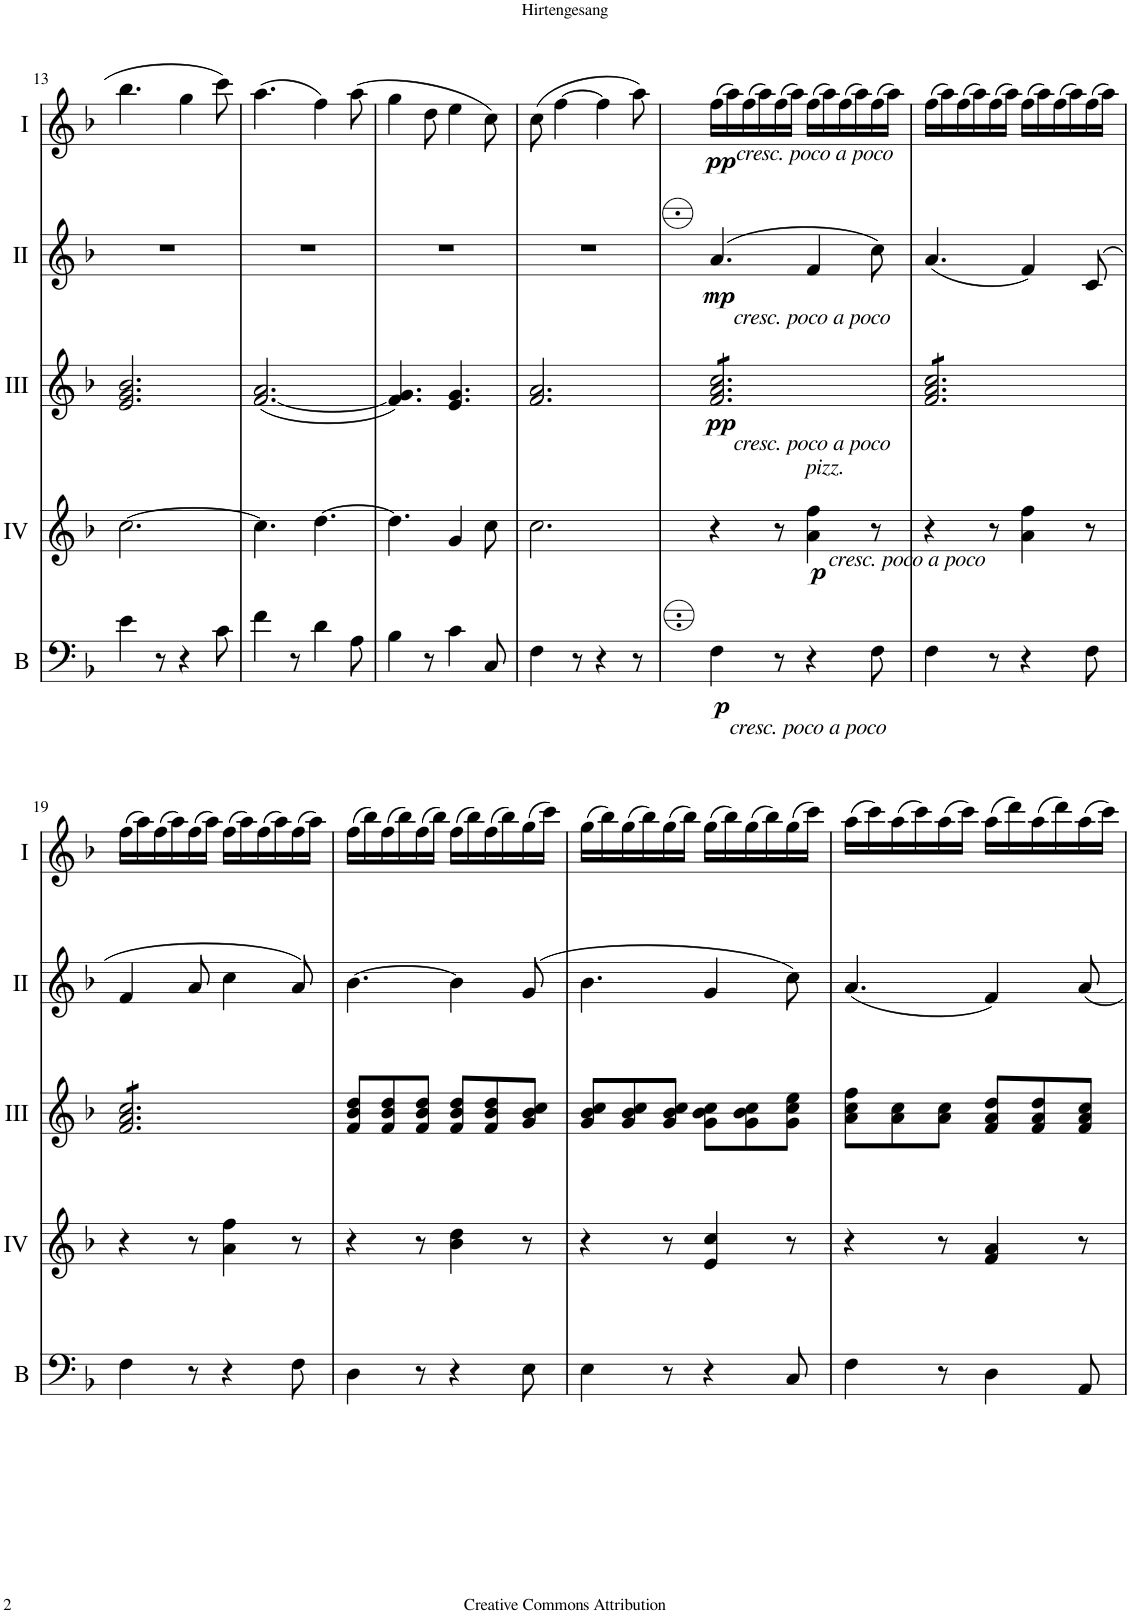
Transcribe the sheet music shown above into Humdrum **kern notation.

**kern	**dynam	**kern	**dynam	**kern	**dynam	**kern	**dynam	**kern	**dynam
*part5	*part5	*part4	*part4	*part3	*part3	*part2	*part2	*part1	*part1
*staff5	*staff5	*staff4	*staff4	*staff3	*staff3	*staff2	*staff2	*staff1	*staff1
*I"Bass	*	*I"Acc. 4	*	*I"Acc. 3	*	*I"Acc. 2	*	*I"Acc. 1	*
*I'B	*	*	*	*	*	*	*	*	*
!!LO:PB:g=z
*clefF4	*	*clefG2	*	*clefG2	*	*clefG2	*	*clefG2	*
*Trd7c12	*	*Trd7c12	*	*Trd7c12	*	*	*	*	*
*k[b-]	*	*k[b-]	*	*k[b-]	*	*k[b-]	*	*k[b-]	*
*M6/8	*	*M6/8	*	*M6/8	*	*M6/8	*	*M6/8	*
=13	=13	=13	=13	=13	=13	=13	=13	=13	=13
4e\	.	[2.cc\	.	2.e/ 2.g/ 2.b-/	.	2.r	.	4.bb-\	.
8r	.	.	.	.	.	.	.	.	.
4r	.	.	.	.	.	.	.	4gg\	.
8c\	.	.	.	.	.	.	.	8ccc\	.
=14	=14	=14	=14	=14	=14	=14	=14	=14	=14
4f\	.	4.cc\]	.	([2.f/ 2.a/	.	2.r	.	(4.aa\	.
8r	.	.	.	.	.	.	.	.	.
4d\	.	[4.dd\	.	.	.	.	.	4ff\)	.
8A\	.	.	.	.	.	.	.	(8aa\	.
=15	=15	=15	=15	=15	=15	=15	=15	=15	=15
4B-\	.	4.dd\]	.	4.f/] 4.g/)	.	2.r	.	4gg\	.
8r	.	.	.	.	.	.	.	8dd\	.
4c\	.	4g/	.	4.e/ 4.g/	.	.	.	4ee\	.
8C/	.	8cc\	.	.	.	.	.	8cc\)	.
=16	=16	=16	=16	=16	=16	=16	=16	=16	=16
4F\	.	2.cc\	.	2.f/ 2.a/	.	2.r	.	(8cc\	.
.	.	.	.	.	.	.	.	[4ff\	.
8r	.	.	.	.	.	.	.	.	.
4r	.	.	.	.	.	.	.	4ff\]	.
8r	.	.	.	.	.	.	.	8aa\)	.
=17	=17	=17	=17	=17	=17	=17	=17	=17	=17
!	!	!	!	!	!	!	!	!LO:TX:b:i:t=cresc. poco a poco	!
!	!	!	!	!	!	!LO:TX:b:i:t=cresc. poco a poco	!	!	!
!	!	!	!	!LO:TX:b:i:t=cresc. poco a poco	!	!	!	!	!
!LO:TX:b:i:t=cresc. poco a poco	!	!	!	!	!	!	!	!	!
!	!LO:DY:b	!	!	!	!LO:DY:b	!	!LO:DY:b	!	!LO:DY:b
*	*	*	*	*tremolo	*	*	*	*	*
4F\	p	4r	.	8f/ 8a/ 8cc/L	pp	(4.a/	mp	(16ff\LL	pp
.	.	.	.	.	.	.	.	16aa\)	.
.	.	.	.	8f/ 8a/ 8cc/	.	.	.	(16ff\	.
.	.	.	.	.	.	.	.	16aa\)	.
8r	.	8r	.	8f/ 8a/ 8cc/	.	.	.	(16ff\	.
.	.	.	.	.	.	.	.	16aa\JJ)	.
!	!	!LO:TX:a:i:t=pizz.	!	!	!	!	!	!	!
!	!	!LO:TX:b:i:t=cresc. poco a poco	!	!	!	!	!	!	!
!	!	!	!LO:DY:b	!	!	!	!	!	!
4r	.	4a\ 4ff\	p	8f/ 8a/ 8cc/	.	4f/	.	(16ff\LL	.
.	.	.	.	.	.	.	.	16aa\)	.
.	.	.	.	8f/ 8a/ 8cc/	.	.	.	(16ff\	.
.	.	.	.	.	.	.	.	16aa\)	.
8F\	.	8r	.	8f/ 8a/ 8cc/J	.	8cc\)	.	(16ff\	.
.	.	.	.	.	.	.	.	16aa\JJ)	.
=18	=18	=18	=18	=18	=18	=18	=18	=18	=18
4F\	.	4r	.	8f/ 8a/ 8cc/L	.	(4.a/	.	(16ff\LL	.
.	.	.	.	.	.	.	.	16aa\)	.
.	.	.	.	8f/ 8a/ 8cc/	.	.	.	(16ff\	.
.	.	.	.	.	.	.	.	16aa\)	.
8r	.	8r	.	8f/ 8a/ 8cc/	.	.	.	(16ff\	.
.	.	.	.	.	.	.	.	16aa\JJ)	.
4r	.	4a\ 4ff\	.	8f/ 8a/ 8cc/	.	4f/)	.	(16ff\LL	.
.	.	.	.	.	.	.	.	16aa\)	.
.	.	.	.	8f/ 8a/ 8cc/	.	.	.	(16ff\	.
.	.	.	.	.	.	.	.	16aa\)	.
8F\	.	8r	.	8f/ 8a/ 8cc/J	.	(8c/	.	(16ff\	.
.	.	.	.	.	.	.	.	16aa\JJ)	.
!!LO:LB:g=z
=19	=19	=19	=19	=19	=19	=19	=19	=19	=19
4F\	.	4r	.	8f/ 8a/ 8cc/L	.	4f/	.	(16ff\LL	.
.	.	.	.	.	.	.	.	16aa\)	.
.	.	.	.	8f/ 8a/ 8cc/	.	.	.	(16ff\	.
.	.	.	.	.	.	.	.	16aa\)	.
8r	.	8r	.	8f/ 8a/ 8cc/	.	8a/	.	(16ff\	.
.	.	.	.	.	.	.	.	16aa\JJ)	.
4r	.	4a\ 4ff\	.	8f/ 8a/ 8cc/	.	4cc\	.	(16ff\LL	.
.	.	.	.	.	.	.	.	16aa\)	.
.	.	.	.	8f/ 8a/ 8cc/	.	.	.	(16ff\	.
.	.	.	.	.	.	.	.	16aa\)	.
8F\	.	8r	.	8f/ 8a/ 8cc/J	.	8a/)	.	(16ff\	.
*	*	*	*	*Xtremolo	*	*	*	*	*
.	.	.	.	.	.	.	.	16aa\JJ)	.
=20	=20	=20	=20	=20	=20	=20	=20	=20	=20
4D\	.	4r	.	8f/ 8b-/ 8dd/L	.	[4.b-\	.	(16ff\LL	.
.	.	.	.	.	.	.	.	16bb-\)	.
.	.	.	.	8f/ 8b-/ 8dd/	.	.	.	(16ff\	.
.	.	.	.	.	.	.	.	16bb-\)	.
8r	.	8r	.	8f/ 8b-/ 8dd/J	.	.	.	(16ff\	.
.	.	.	.	.	.	.	.	16bb-\JJ)	.
4r	.	4b-\ 4dd\	.	8f/ 8b-/ 8dd/L	.	4b-\]	.	(16ff\LL	.
.	.	.	.	.	.	.	.	16bb-\)	.
.	.	.	.	8f/ 8b-/ 8dd/	.	.	.	(16ff\	.
.	.	.	.	.	.	.	.	16bb-\)	.
8E\	.	8r	.	8g/ 8b-/ 8cc/J	.	(8g/	.	(16gg\	.
.	.	.	.	.	.	.	.	16ccc\JJ)	.
=21	=21	=21	=21	=21	=21	=21	=21	=21	=21
4E\	.	4r	.	8g/ 8b-/ 8cc/L	.	4.b-\	.	(16gg\LL	.
.	.	.	.	.	.	.	.	16bb-\)	.
.	.	.	.	8g/ 8b-/ 8cc/	.	.	.	(16gg\	.
.	.	.	.	.	.	.	.	16bb-\)	.
8r	.	8r	.	8g/ 8b-/ 8cc/J	.	.	.	(16gg\	.
.	.	.	.	.	.	.	.	16bb-\JJ)	.
4r	.	4e/ 4cc/	.	8g\ 8b-\ 8cc\L	.	4g/	.	(16gg\LL	.
.	.	.	.	.	.	.	.	16bb-\)	.
.	.	.	.	8g\ 8b-\ 8cc\	.	.	.	(16gg\	.
.	.	.	.	.	.	.	.	16bb-\)	.
8C/	.	8r	.	8g\ 8cc\ 8ee\J	.	8cc\)	.	(16gg\	.
.	.	.	.	.	.	.	.	16ccc\JJ)	.
=22	=22	=22	=22	=22	=22	=22	=22	=22	=22
4F\	.	4r	.	8a\ 8cc\ 8ff\L	.	(4.a/	.	(16aa\LL	.
.	.	.	.	.	.	.	.	16ccc\)	.
.	.	.	.	8a\ 8cc\	.	.	.	(16aa\	.
.	.	.	.	.	.	.	.	16ccc\)	.
8r	.	8r	.	8a\ 8cc\J	.	.	.	(16aa\	.
.	.	.	.	.	.	.	.	16ccc\JJ)	.
4D\	.	4f/ 4a/	.	8f/ 8a/ 8dd/L	.	4f/)	.	(16aa\LL	.
.	.	.	.	.	.	.	.	16ddd\)	.
.	.	.	.	8f/ 8a/ 8dd/	.	.	.	(16aa\	.
.	.	.	.	.	.	.	.	16ddd\)	.
8AA/	.	8r	.	8f/ 8a/ 8cc/J	.	8a/	.	(16aa\	.
.	.	.	.	.	.	.	.	16ccc\JJ)	.
=	=	=	=	=	=	=	=	=	=
*-	*-	*-	*-	*-	*-	*-	*-	*-	*-
